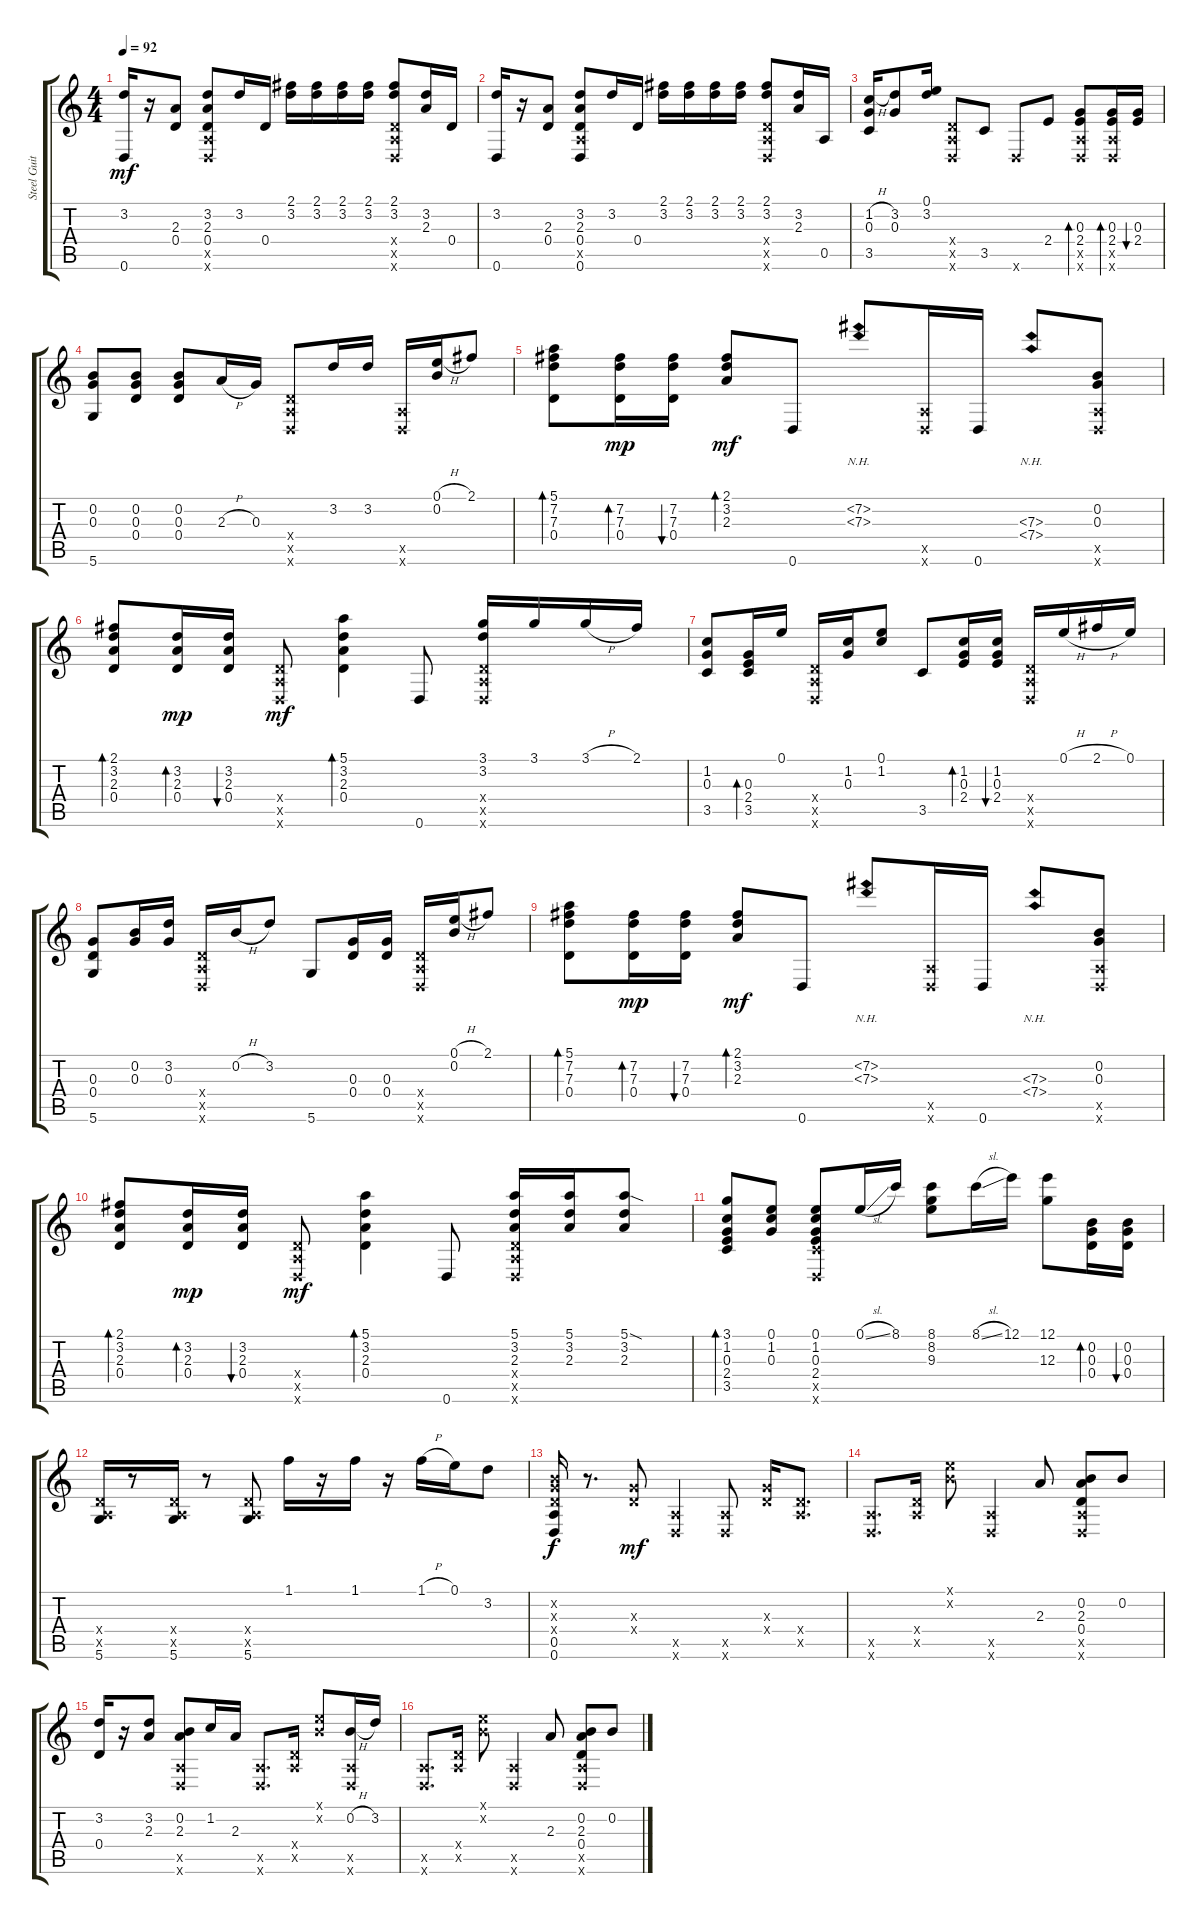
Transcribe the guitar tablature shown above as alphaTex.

\track ("Steel Guitar" "Steel Guit") {instrument acousticguitarsteel}
\staff {score tabs}
\tuning (E4 B3 G3 D3 A2 D2) {hide}
\ts (4 4)
\tempo 92
\clef g2
\ks c
(3.2 0.6).16{dy mf} r.16 (2.3 0.4).8 (3.2 2.3 0.4 0.5{x} 0.6{x}).8 3.2.16 0.4.16 (2.1 3.2).16 (2.1 3.2).16 (2.1 3.2).16 (2.1 3.2).16 (2.1 3.2 0.4{x} 0.5{x} 0.6{x}).8 (3.2 2.3).16 0.4.16 |
(3.2 0.6).16 r.16 (2.3 0.4).8 (3.2 2.3 0.4 0.5{x} 0.6).8 3.2.16 0.4.16 (2.1 3.2).16 (2.1 3.2).16 (2.1 3.2).16 (2.1 3.2).16 (2.1 3.2 0.4{x} 0.5{x} 0.6{x}).8 (3.2 2.3).16 0.5.16 |
(1.2{h} 0.3 3.5).16 (3.2 0.3).8 (0.1 3.2).16 (0.4{x} 0.5{x} 0.6{x}).8 3.5.8 0.6{x}.8 2.4.8 (0.3 2.4 0.5{x} 0.6{x}).8{bd 30} (0.3 2.4 0.5{x} 0.6{x}).16{bd 30} (0.3 2.4).16{bu 30} |
(0.2 0.3 5.6).8 (0.2 0.3 0.4).8 (0.2 0.3 0.4).8 2.3{h}.16 0.3.16 (0.4{x} 0.5{x} 0.6{x}).8 3.2.16 3.2.16 (0.5{x} 0.6{x}).16 (0.1{h} 0.2).16 2.1.8 |
(5.1 7.2 7.3 0.4).8{bd 60} (7.2 7.3 0.4).16{bd 60 dy mp} (7.2 7.3 0.4).16{bu 60} (2.1 3.2 2.3).8{bd 60 dy mf} 0.6.8 (7.2{nh} 7.3{nh}).8 (0.5{x} 0.6{x}).16 0.6.16 (7.3{nh} 7.4{nh}).8 (0.2 0.3 0.5{x} 0.6{x}).8 |
(2.1 3.2 2.3 0.4).8{bd 60} (3.2 2.3 0.4).16{bd 60 dy mp} (3.2 2.3 0.4).16{bu 60} (0.4{x} 0.5{x} 0.6{x}).8{dy mf} (5.1 3.2 2.3 0.4).4{bd 60} 0.6.8 (3.1 3.2 0.4{x} 0.5{x} 0.6{x}).16 3.1.16 3.1{h}.16 2.1.16 |
(1.2 0.3 3.5).8 (0.3 2.4 3.5).16{bd 60} 0.1.16 (0.4{x} 0.5{x} 0.6{x}).16 (1.2 0.3).16 (0.1 1.2).8 3.5.8 (1.2 0.3 2.4).16{bd 60} (1.2 0.3 2.4).16{bu 60} (0.4{x} 0.5{x} 0.6{x}).16 0.1{h}.16 2.1{h}.16 0.1.16 |
(0.3 0.4 5.6).8 (0.2 0.3).16 (3.2 0.3).16 (0.4{x} 0.5{x} 0.6{x}).16 0.2{h}.16 3.2.8 5.6.8 (0.3 0.4).16 (0.3 0.4).16 (0.4{x} 0.5{x} 0.6{x}).16 (0.1{h} 0.2).16 2.1.8 |
(5.1 7.2 7.3 0.4).8{bd 60} (7.2 7.3 0.4).16{bd 60 dy mp} (7.2 7.3 0.4).16{bu 60} (2.1 3.2 2.3).8{bd 60 dy mf} 0.6.8 (7.2{nh} 7.3{nh}).8 (0.5{x} 0.6{x}).16 0.6.16 (7.3{nh} 7.4{nh}).8 (0.2 0.3 0.5{x} 0.6{x}).8 |
(2.1 3.2 2.3 0.4).8{bd 60} (3.2 2.3 0.4).16{bd 60 dy mp} (3.2 2.3 0.4).16{bu 60} (0.4{x} 0.5{x} 0.6{x}).8{dy mf} (5.1 3.2 2.3 0.4).4{bd 60} 0.6.8 (5.1 3.2 2.3 0.4{x} 0.5{x} 0.6{x}).16 (5.1 3.2 2.3).16 (5.1{sod} 3.2 2.3).8 |
(3.1 1.2 0.3 2.4 3.5).8{bd 60} (0.1 1.2 0.3).8 (0.1 1.2 0.3 2.4 3.5{x} 0.6{x}).8 0.1{sl}.16 8.1.16 (8.1 8.2 9.3).8 8.1{sl}.16 12.1.16 (12.1 12.3).8 (0.2 0.3 0.4).16{bd 60} (0.2 0.3 0.4).16{bu 60} |
(0.4{x} 0.5{x} 5.6).16 r.8 (0.4{x} 0.5{x} 5.6).16 r.8 (0.4{x} 0.5{x} 5.6).8 1.1.16 r.16 1.1.16 r.16 1.1{h}.16 0.1.16 3.2.8 |
(0.2{x} 0.3{x} 0.4{x} 0.5 0.6).16{dy f} r.8{d} (0.3{x} 0.4{x}).8{dy mf} (0.5{x} 0.6{x}).4 (0.5{x} 0.6{x}).8 (0.3{x} 0.4{x}).16 (0.4{x} 0.5{x}).8{d} |
(0.5{x} 0.6{x}).8{d} (0.4{x} 0.5{x}).16 (0.1{x} 0.2{x}).8 (0.5{x} 0.6{x}).4 2.3.8 (0.2 2.3 0.4 0.5{x} 0.6{x}).8 0.2.8 |
(3.2 0.4).16 r.16 (3.2 2.3).8 (0.2 2.3 0.5{x} 0.6{x}).8 1.2.16 2.3.16 (0.5{x} 0.6{x}).8{d} (0.4{x} 0.5{x}).16 (0.1{x} 0.2{x}).8 (0.2{h} 0.5{x} 0.6{x}).16 3.2.16 |
(0.5{x} 0.6{x}).8{d} (0.4{x} 0.5{x}).16 (0.1{x} 0.2{x}).8 (0.5{x} 0.6{x}).4 2.3.8 (0.2 2.3 0.4 0.5{x} 0.6{x}).8 0.2.8
